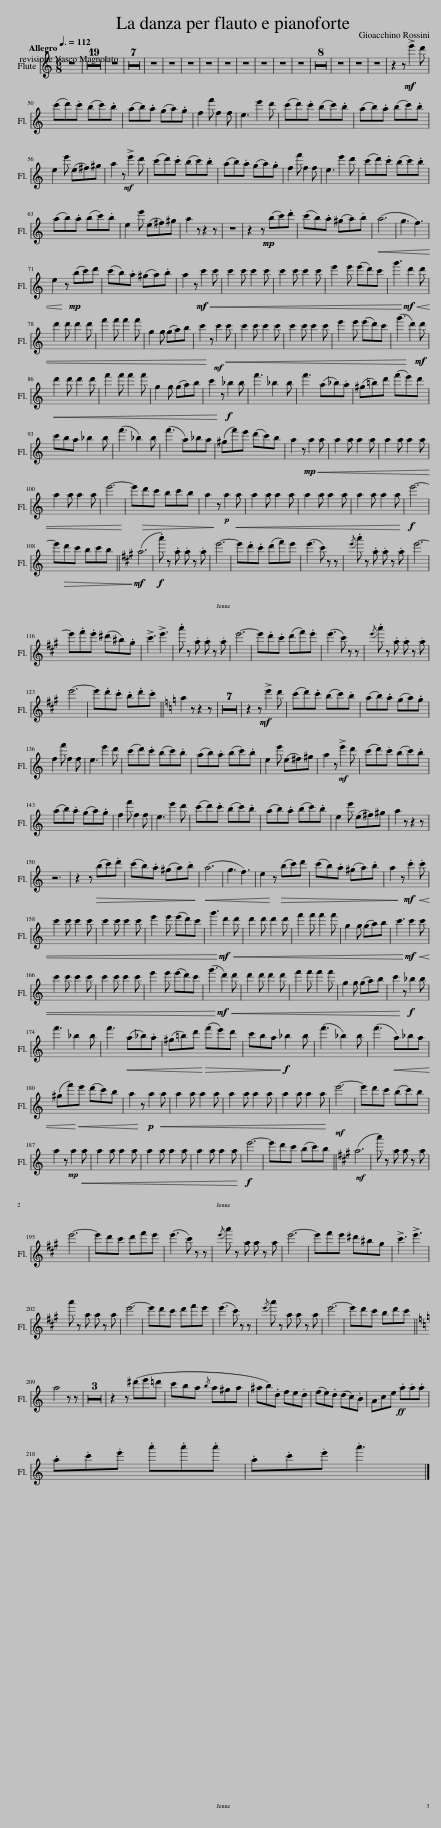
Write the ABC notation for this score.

X:1
%%score 1 { 2 | 3 }
L:1/8
Q:3/8=112
M:6/8
I:linebreak $
K:C
V:1 treble
V:2 treble
V:3 bass
V:1
 z6 | z6 | z6 | z6 | z6 | %5
 z6 | z6 | z6 | z6 | z6 | %10
 z6 | z6 | z6 | z6 | z6 | %15
 z6 | z6 | z6 | z6 | z6 | %20
 z6 | z6 | z6 | z6 | z6 | %25
 z6 | z6 | z6 | z6 | z6 | %30
 z6 | z6 | z6 | z6 | z6 | %35
 z6 | z6 | z6 | z6 | z6 | %40
 z6 | z6 | z6 | z6 | z6 | %45
 z6 | z6 | z6 | z2 z!mf! !>!e'2 d' |$ (c'd').c' (bc').b | %50
 (ab).a (ga).g | f2 f' f2 f | e3 e'2 d' | (c'd').c' (bc').b | (ab).a (bc').b |$ %55
 e2 e' (e^f)^g | a2 z!mf! !>!e'2 d' | (c'd').c' (bc').b | (ab).a (ga).g | f2 f' f2 f | %60
 e3 e'2 d' | (c'd').c' (bc').b |$ (ab).a (bc').b | e2 e' (e^f)^g | a2 z z2 z | %65
 z6 | z2 z!mp! (bc').d' | (c'b).a (^ga).b |!<(! (a6 | g3 f3) |$ %70
 e2!<)! z!mp! (bc')d' | (c'b).a (^ga).b | a2 z!mf!!<(! c'2 c' | c'2 c' c'2 c' | c'2 c' c'2 c' | %75
 e'2 e' (e'd')c' | g'3!<)!!mf!!<(! d'2 d' |$ d'2 d' d'2 d' | f'2 f' f'2 f' | g2 g (ga)b | %80
 c'2!<)! z!mf!!<(! c'2 c' | c'2 c' c'2 c' | c'2 c' c'2 c' | e'2 e' (e'd')c' | (g'3!<)! d'2)!mf! d' |$ %85
!<(! d'2 d' d'2 d' | f'2 f' f'2 f' | g2 g (ga)b | c'2!<)! z!f! _b2 b | f'3 _b2 b | %90
 f'3 (a_b).a | (^g=b)d' (f'e')d' |$ c'ba _b2 b | (f'3 _b2) b | (f'3 a)_ba | %95
 (^gf')e' (d'c')b | a2 z!mp!!<(! a2 a | a2 a a2 a | a2 a a2 a |$ a2 a a2 a | %100
 e'6-!<)! | e'!>(!d'c' bc'b | a2!>)! z!p! a2!<(! a | a2 a a2 a | a2 a a2 a | %105
 a2 a a2 a!<)! |!f! e'6- |$ e'!>(!d'c' bc'b!>)! ||[K:A]!mf! (a6 |!f! .a') z .a .a z .a | %110
 e'6- | e'.d'.c' (d'f')e' | (e'3 c') z z |{/e'} .a' z .a .a z .a | e'6- |$ %115
 e'.f'.e' (^d'^b).g | !>!c'3 !>!e'3 | .a' z .a .a z .a | e'6- | e'.d'.c' (d'f').e' | %120
 (e'3 c') z z |{/e'} .a' z .a .a z .a |$ e'6- | e'.d'.c' .b.d'.c' ||[K:C] a2 z z2 z | %125
 z6 | z6 | z6 | z6 | z6 | %130
 z6 | z6 | z2 z!mf! !>!e'2 d' | (c'd').c' (bc').b | (ab).a (ga).g |$ %135
 f2 f' f2 f | e3 e'2 d' | (c'd').c' (bc').b | (ab).a (bc').b | e2 e' (e^f)^g | %140
 a2 z!mf! !>!e'2 d' | (c'd').c' (bc').b |$ (ab).a (ga).g | f2 f' f2 f | e3 e'2 d' | %145
 (c'd').c' (bc').b | (ab).a (bc').b | e2 e' (e^f)^g | a2 z z2 z |$ z6 | %150
 z2 z!>(! (bc').d' | (c'b).a (^ga).b!>)! |!<(! (a6 | g3 f3) | e2!<)! z!>(! (bc')d' | %155
 (c'b).a (^ga).b | a2!>)! z!mf! .c'2!<(! .c' |$ c'2 c' c'2 c' | c'2 c' c'2 c' | e'2 e' (e'd')c' | %160
 g'3!<)!!mf! d'2!<(! d' | d'2 d' d'2 d' | f'2 f' f'2 f' | g2 g (ga)b | c'3!<)!!mf! c'2!<(! c' |$ %165
 c'2 c' c'2 c' | c'2 c' c'2 c' | e'2 e' (e'd')c' | (g'3!<)!!mf! d'2)!<(! d' | d'2 d' d'2 d' | %170
 f'2 f' f'2 f' | g2 g (ga)b | c'2!<)! z!f! _b2 b |$ f'3 _b2 b | f'3!<(! (a_b).a | %175
 (^g=b)d'!<)!!>(! (f'e')d' | c'ba!>)!!f! _b2 b | (f'3 _b2) b | (f'3!<(! a)_ba |$ (^gf')!<)!!<(!e' (d'c')b | %180
 a2!<)! z!p! a2!<(! a | a2 a a2 a | a2 a a2 a | a2 a a2 a!<)! |!mf! e'6- | %185
 e'd'c' (bc')b |$ a2 z!mp! a2!<(! a | a2 a a2 a | a2 a a2 a | a2 a a2 a!<)! | %190
!f! e'6- | e'd'c' (bc')b ||[K:A]!mf! (a6 | a') z a a z a |$ e'6- | %195
 e'd'c' d'f'e' | (e'3 c') z z |{/e'} a' z a a z a | e'6- | e'f'e' ^d'^bg | %200
 !>!c'3 !>!e'3 |$ a' z a a z a | e'6- | e'd'c' d'f'e' | (e'3 c') z z | %205
{/e'} a' z a a z a | e'6- | e'd'c' bd'c' ||$[K:C] a4 z z | z6 | %210
 z6 | z6 | z2 z (^d'e'=d' | c'ba{/b} a^ga | ^ab).d fe.d | %215
 (fe).d (dc).B | Ace!ff! .a.a.a |$ .a.c'.e' .a'.a'.a' | .a.c'.e' .a'3 |] %219
V:2
!f! z2 z (^d' e' =d' | c' b a{/b} a ^g a) | ^a b .d !>!f e .d | !>!f e .d !>!f e .d | c B A ^d' e' =d' | %5
 c' b a{/b} a ^g a | ^a b .d !>!f e .d | !>!f e .d !>!f e .d | c B A a e ^f | g d e f c d | %10
 e ^d e B c =d | c B A ^G A B | A c e a e ^f | g d e f c d | e ^d e B c =d | %15
 c B A ^G A B | A ^G A _b c' b | f g f d e d | _B c B A B A | ^G =B d f e d | %20
 c B A!mf! (_b c' b | f g f d e d | _B c B A B A | ^G f e d c B) | A c A F A F | %25
 E A E ^D A D | E A E F A F | E A E ^D A D |!f! .E .A .c .e .a .c' | .e' z z [Bd^g]2 z | %30
 [Ac^fa]2 z!p! ^F A F | E!mp! A E ^D A D |!mf! E A E ^F A F | E A E ^D A D |!f! .E .A .c .e .a .c' | %35
 e'2 z [Bd^g]2 z | [Acea]2 z!mp! (b c' d') | e' d' c' b c' d' | c' b a ^g a f | e d c B c d | %40
 c B A B c d | e d c B c d | c B A ^G A F | E D C D C B, | A, C E .A .A .A | %45
!mf! (A c e) .a .a .a |!8va(! (a c' e') .a' .a' .a' |!f! .a' .a' .a' .a' .a' .a' |{/a'b'c''d''} e''2!8va)! z z2 z |$ (C E A) (B, D ^G) | %50
 (C E G) (^C E =G) | (A, =C F) (A, C F) | (G, C E) (^G, D E) | (B, C E) (B, E B) | (C D A) (A, B, F) |$ %55
 (^G, D E) (B, D E) | (C E A)!f! z2 z | (C E A) (B, D ^G) | (C E G) (^C E =G) | (A, =C F) (A, C F) | %60
 (G, C E) (^G, D E) | (B, C E) (B, E B) |$ (C D A) (A, B, F) | (^G, D E) (B, D E) | C z z (a e ^f | %65
 g d e =f c d) | (e ^d e B c =d) | (c B A ^G A B) | (A c e a e ^f) | (g d e =f c d) |$ %70
 (e ^d e B c =d) | (c B A ^G A B) | A2 z[K:bass]!ff! .E, .G, .C | .E, .G, .C .E, .G, .C | .E, .A, .C .E, .A, C | %75
 .^F, .A, .C .F, .A, .C |[K:treble] .B, .D .G .B, .D .G |$ ._B, .D .G .B, .D .G | .A, .D .F .A, .D .F | .B, .D .F .B, .D .F | %80
 G, C E[K:bass]!f! !>!E, G, C | !>!E, G, C !>!E, G, C | !>!E, A, C !>!E, A, C | !>!^F, A, C !>!F, A, C |[K:treble] B, D G B, D G |$ %85
 _B, D G B, D G | A, D F A, D F | =B, D F B, D F | E z z!f! (_b c' b | f g f d e d) | %90
 (_B c B A B A | ^G =B d f e d |$ c B A) (_b c' b | f g f d e d | _B c B A B A) | %95
 (^G f e d c B) | A c A F A F | E A E ^D A D | E A E F A F |$ E A E ^D A D | %100
 .E .A .c .e .a .c' | e' z z [Bd^g]2 z | [Ac^fa]2 z!mp! ^F A F | E A E ^D A D | E A E ^F A F | %105
 E A E ^D A D | .E .A .c .e .a .c' |$ e'2 z [Bde^g]2 z ||[K:A] [cea] (A C E A C) |!f! (E A C E A C) | %110
 (E A C E A C) | (E G D E G D) | (E A C E A C) | (E A C E A C) | (E ^A C E =A C) |$ %115
 (E G C F G ^B,) | (E G C) (E G C) | (E A C E A C) | (E A C E A C) | (E G D E G D) | %120
 (E A C E A C) | (E A C E A C) |$ E c A E C A, | z z [GBe] z z z ||[K:C] A z z (^d' e' =d') | %125
 c' b a{/b} a ^g a | ^a b .d !>!f e .d | !>!f e .d !>!f e .d | !>!c B A !>!^d' e' =d' | c' b a{/b} a ^g a | %130
 ^a b .d !>!f e .d | !>!f e .d !>!f e .d | A2 z z2 z | (C E A) (B, D ^G) | (C E G) (^C E =G) |$ %135
 (A, =C F) (A, C F) | (G, C E) (^G, D E) | (B, C E) (B, E B) | (C D A) (A, B, F) | (^G, D E) (B, D E) | %140
 (C E A)!f! z2 z | (C E A) (B, D ^G) |$ (C E G) (^C E =G) | (A, =C F) (A, C F) | (G, C E) (^G, D E) | %145
 (B, C E) (B, E B) | (C D A) (A, B, F) | (^G, D E) (B, D E) | C z z (a e ^f |$ g d e =f c d) | %150
 (e ^d e B c =d) | (c B A ^G A B) | (A c e a e ^f) | (g d e =f c d) | (e ^d e B c =d) | %155
 (c B A ^G A B) | A2 z[K:bass] .E, .G, .C |$ .E, .G, .C .E, .G, .C | .E, .A, .C .E, .A, C | .^F, .A, .C .F, .A, .C | %160
[K:treble] .B, .D .G .B, .D .G | ._B, .D .G .B, .D .G | .A, .D .F .A, .D .F | .B, .D .F .B, .D .F | G, C E[K:bass] E, G, C |$ %165
 !>!E, G, C !>!E, G, C | !>!E, A, C !>!E, A, C | !>!^F, A, C !>!F, A, C |[K:treble] B, D G B, D G | _B, D G B, D G | %170
 A, D F A, D F | =B, D F B, D F | E z z (_b c' b |$ f g f d e d) | (_B c B A B A | %175
 ^G =B d f e d | c B A) (_b c' b | f g f d e d | _B c B A B A) |$ (^G f e d c B) | %180
 A c A F A F | E A E ^D A D | E A E F A F | E A E ^D A D |!f! .E .A .c .e .a .c' | %185
 e' z z [Bd^g]2 z |$ [Ac^fa]2 z!mf! ^F A F | E A E ^D A D | E A E ^F A F | E A E ^D A D | %190
 .E .A .c .e .a .c' | e' z z [Bde^g]2 z ||[K:A]!f! [Acea] (A C E A C) | (E A C E A C) |$ (E A C E A C) | %195
 (E G D E G D) | (E A C E A C) | (E A C E A C) | (E ^A C E =A C) | (E G C F G ^B,) | %200
 (E G C) (E G E) |$ (E A C E A C) | (E A C E A C) | (E G D E G D) | (E A C E A C) | %205
 (E A C E A C) | E c A E C A, | z z z [GBe] z z ||$[K:C] !>!A z z (!>!^d' e' =d' | c' b a{/b} a ^g a | %210
 ^a b) .d !>!f e .d | !>!f e .d !>!f e .d | !>!c B A ^d' e' =d' | c' b a{/b} a ^g a | ^a b .d f e .d | %215
 f e .d d c .B | A c e!ff! .a .a .a |$ .a .c' .e' .a' .a' .a' | .a .c' .e' .a'3 |] %219
V:3
 (A, C E) (E, C E) | A, C E E, C E | ^G, B, E C, B, E | ^G, B, E C, B, E | A, C E E, C E | %5
 A, C E E, C E | ^G, B, E C, B, E | ^G, B, E C, B, E | A, C E A, C D | G, _B, C F, A, =B, | %10
 E, ^G, B, E, G, B, | E, A, C E, B, D | E, A, C A, C D | G, _B, C F, A, =B, | E, ^G, B, E, G, B, | %15
 E, A, C E, B, D | C E C D, _B, D | F, _B, D D, B, D | F, _B, D D, B, D | E, =B, D ^G, B, E | %20
 (A, C E) (D, _B, D) | F, _B, D D, B, D | F, _B, D D, B, D | E, =B, D ^G, B, E | A, C A, F, A, F, | %25
 E, A, E, ^D, A, D, | E, A, E, F, A, F, | E, A, E, ^D, A, D, | .E, .A, .C[K:treble] .E .A .c | .e z z[K:bass] [E,E]2 z | %30
 [^D,^D]2 z ^F, A, F, | E, A, E, ^D, A, D, | E, A, E, ^F, A, F, | E, A, E, ^D, A, D, | .E, .A, .C[K:treble] .E .A .c | %35
 e2 z[K:bass] [E,E]2 z | (A,, E, B,) (B,, D, ^G,) | A,, E, A, A,, E, ^G, | A,, E, A, D, F, A, | E, A, C E, ^G, B, | %40
 A, C E E, ^G, E | A, C E E, ^G, E | A, C E D, F, A, | C, F, A, B,, D, ^G, | A,, z2 z z2 | %45
 [A,,E,C] z2 z z2 | [A,,E,C] z2 z z2 | [A,CE]3 [A,CE]3 | [A,CE]2 z z2 z |$ ([A,,E,]6 | %50
 [A,,E,]6) | (!>![F,,F,]3 !>!A,,3) | (!>!C,3 !>!B,,3) | (!>!A,,3 !>!F,,3 | !>!F,,3 !>!D,,3) |$ %55
 (!>!E,,3 !>!E,3) | A,, z z E,3 | ([A,,E,]6 | [A,,E,]6) | (!>![F,,F,]3 !>!A,,3) | %60
 (!>!C,3 !>!B,,3) | (!>!A,,3 !>!F,,3 |$ !>!F,,3 !>!D,,3) | (!>!E,,3 !>!E,3) | (A,, C, E,) (A, C D) | %65
 (G, _B, C) (F, A, =B,) | (E, ^G, B,) (E, G, B,) | (E, A, C) (E, B, D) | (E, A, C) (A, C D) | (G, _B, C) (F, A, =B,) |$ %70
 (E, ^G, B,) (E, G, B,) | (E, A, C) (E, B, D) | [A,C]2 z C, z z | C,, z z C, z z | A,,, z z A,, z z | %75
 D,, z z D, z z | (G,,3 G,) z2 |$ (G,,3 G,) z2 | (D,,3 D,) z2 | (G,,3 G,) z2 | %80
 C, z z C, z z | C,, z z C, z z | A,,, z z A,, z z | D,, z z D, z z | (G,,3 G,) z2 |$ %85
 (G,,3 G,) z2 | (D,,3 D,) z2 | (G,,3 G,) z2 | (C, E, C) (D, _B, D) | (F, _B, D) (D, B, D) | %90
 (F, _B, D) (D, B, D) | E, =B, D ^G, B, E |$ (A, C E) (D, _B, D) | (F, _B, D) (E, B, D) | (F, _B, D) (E, B, D) | %95
 (E, =B, D) (^G, B, E) | A, C A, F, A, F, | E, A, E, ^D, A, D, | E, A, E, F, A, F, |$ E, A, E, ^D, A, D, | %100
 C, A, C[K:treble] E A c | e z z[K:bass] [E,E]2 z | [^D,^D]2 z ^A, C A, | E, A, E, ^D, A, D, | E, A, E, ^F, A, F, | %105
 E, A, E, ^D, A, D, | E, A, C[K:treble] E A c |$ e2 z[K:bass] [E,E]2 z ||[K:A] [A,,A,] (E, A, A,, E, A,) | (A,, E, A, A,, E, A,) | %110
 (A,, E, A, A,, E, A,) | (A,, E, B, A,, E, B,) | (A,, E, A, A,, E, A,) | (A,, E, A, A,, E, A,) | (F,, C, F, =G,, C, =G,) |$ %115
 (^G,, E, G, G,, ^D, G,) | [C,G,]3 [E,,E,]3 | ([A,,,A,,] E, A, A,, C, A,) | (A,, E, G, A,, E, A,) | (A,, E, B, A,, E, B,) | %120
 (A,, E, A, A,, E, A,) | (A,, E, A, A,, E, A,) |$ A,, C A, E, C, A,, | [E,,E,] z z [D,D] z z ||[K:C] (A, C E) (E, C E) | %125
 A, C E E, C E | ^G, B, E E, B, E | ^G, B, E E, B, E | A, C E E, C E | A, C E E, C E | %130
 ^G, B, E E, B, E | ^G, B, E E, B, E | [A,C]2 z z2 z | ([A,,E,]6 | [A,,E,]6) |$ %135
 (!>![F,,F,]3 !>!A,,3) | (!>!C,3 !>!B,,3) | (!>!A,,3 !>!F,,3 | !>!F,,3 !>!D,,3) | (!>!E,,3 !>!E,3) | %140
 A,, z z E,3 | ([A,,E,]6 |$ [A,,E,]6) | (!>![F,,F,]3 !>!A,,3) | (!>!C,3 !>!B,,3) | %145
 (!>!A,,3 !>!F,,3 | !>!F,,3 !>!D,,3) | (!>!E,,3 !>!E,3) | (A,, C, E,) (A, C D) |$ (G, _B, C) (F, A, =B,) | %150
 (E, ^G, B,) (E, G, B,) | (E, A, C) (E, B, D) | (E, A, C) (A, C D) | (G, _B, C) (F, A, =B,) | (E, ^G, B,) (E, G, B,) | %155
 (E, A, C) (E, B, D) | [A,C]2 z C, z z |$ C,, z z C, z z | A,,, z z A,, z z | D,, z z D, z z | %160
 (G,,3 G,) z2 | (G,,3 G,) z2 | (D,,3 D,) z2 | (G,,3 G,) z2 | C, z z C, z z |$ %165
 C,, z z C, z z | A,,, z z A,, z z | D,, z z D, z z | (G,,3 G,) z2 | (G,,3 G,) z2 | %170
 (D,,3 D,) z2 | (G,,3 G,) z2 | (C, E, C) (D, _B, D) |$ (F, _B, D) (D, B, D) | (F, _B, D) (D, B, D) | %175
 E, =B, D ^G, B, E | (A, C E) (D, _B, D) | (F, _B, D) (E, B, D) | (F, _B, D) (E, B, D) |$ (E, =B, D) (^G, B, E) | %180
 A, C A, F, A, F, | E, A, E, ^D, A, D, | E, A, E, F, A, F, | E, A, E, ^D, A, ^C, | E, A, C[K:treble] E A c | %185
 e z z[K:bass] [E,E]2 z |$ [^D,^D]2 z ^F, A, F, | E, A, E, ^D, A, D, | E, A, E, ^F, A, F, | E, A, E, ^D, A, D, | %190
 C, A, C[K:treble] E A c | e z z[K:bass] [E,E]2 z ||[K:A] [B,,A,] (E, A,) (A,, E, A,) | (A,, E, A, A,, E, A,) |$ (A,, E, A, A,, E, A,) | %195
 (A,, E, B, A,, E, B,) | (A,, E, A, A,, E, A,) | (A,, E, A, A,, E, A,) | (F,, C, F, =G,, C, =G,) | (^G,, E, G, G,, ^D, G,) | %200
 [C,G,]3 [E,,E,]3 |$ [A,,,A,,] (E, A, A,, E, A,) | A,, (E, A, A,, E, A,) | (A,, E, B, A,, E, B,) | (A,, E, A, A,, E, A,) | %205
 (A,, E, A, A,, E, A,) | A,, C A, E, C, G,, | [E,,E,] z z [E,E] z z ||$[K:C] (!>!A, C E) (E, C E) | A, C E E, C E | %210
 ^G, B, E E, B, E | ^G, B, E E, B, E | A, C E E, C E | A, C E E, C E | ^G, B, E E, B, E | %215
 ^G, B, E E, B, E | [A,,E,C] z z z2 z |$ [A,CE]3 [A,CE]3 | [A,CE]2 z z2 z |] %219
